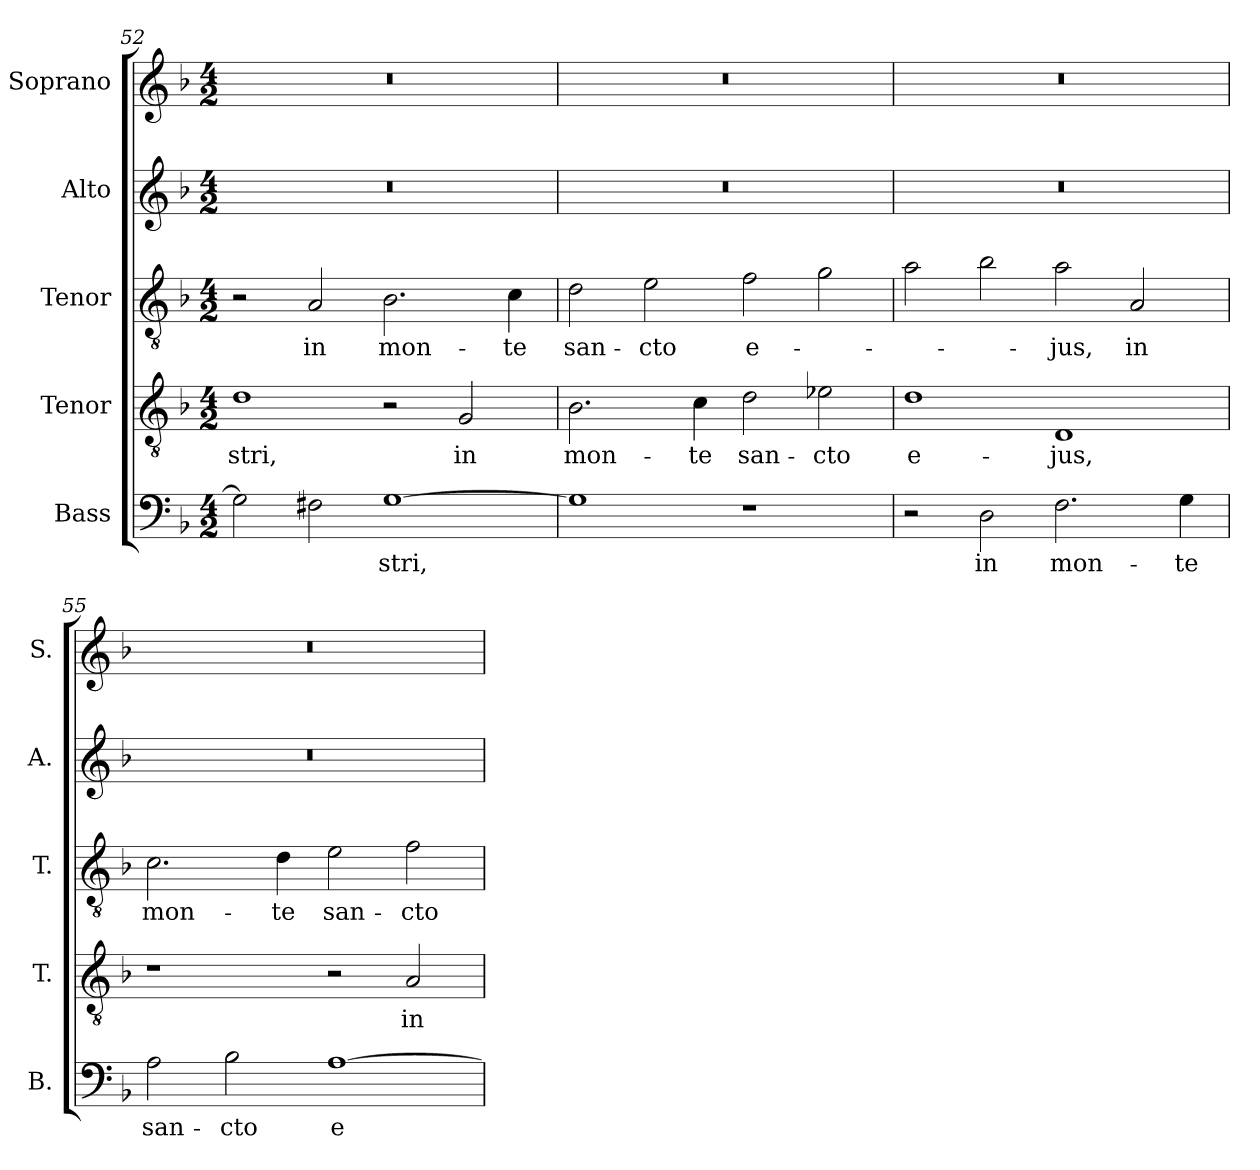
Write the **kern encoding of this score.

**kern	**text	**kern	**text	**kern	**text	**kern	**kern
*part5	*part5	*part4	*part4	*part3	*part3	*part2	*part1
*staff5	*staff5	*staff4	*staff4	*staff3	*staff3	*staff2	*staff1
*I"Bass	*	*I"Tenor	*	*I"Tenor	*	*I"Alto	*I"Soprano
*I'B.	*	*I'T.	*	*I'T.	*	*I'A.	*I'S.
*clefF4	*	*clefGv2	*	*clefGv2	*	*clefG2	*clefG2
*	*	*ITrd7c12	*	*ITrd7c12	*	*	*
*k[b-]	*	*k[b-]	*	*k[b-]	*	*k[b-]	*k[b-]
*F:	*	*F:	*	*F:	*	*F:	*F:
*M4/2	*	*M4/2	*	*M4/2	*	*M4/2	*M4/2
=52	=52	=52	=52	=52	=52	=52	=52
!	!	!	!LO:LY:b:color=#000000	!	!	!LO:N:vis=1	!LO:N:vis=1
2Gi\]	.	1Di	-stri,	2r	.	0r	0r
!	!	!	!	!	!LO:LY:b:color=#000000	!	!
2F#Xi\	.	.	.	2AAi/	in	.	.
!	!LO:LY:b:color=#000000	!	!	!	!	!	!
!	!	!	!	!	!LO:LY:b:color=#000000	!	!
[1Gi	-stri,	2r	.	2.BB-i\	mon-	.	.
!	!	!	!LO:LY:b:color=#000000	!	!	!	!
.	.	2GGi/	in	.	.	.	.
!	!	!	!	!	!LO:LY:b:color=#000000	!	!
.	.	.	.	4Ci\	-te	.	.
!!LO:LB:g=z
=53	=53	=53	=53	=53	=53	=53	=53
!	!	!	!LO:LY:b:color=#000000	!	!	!	!
!	!	!	!	!	!LO:LY:b:color=#000000	!LO:N:vis=1	!LO:N:vis=1
1Gi]	.	2.BB-i\	mon-	2Di\	san-	0r	0r
!	!	!	!	!	!LO:LY:b:color=#000000	!	!
.	.	.	.	2Ei\	-cto	.	.
!	!	!	!LO:LY:b:color=#000000	!	!	!	!
.	.	4Ci\	-te	.	.	.	.
!	!	!	!LO:LY:b:color=#000000	!	!	!	!
!	!	!	!	!	!LO:LY:b:color=#000000	!	!
1r	.	2Di\	san-	2Fi\	e-	.	.
!	!	!	!LO:LY:b:color=#000000	!	!	!	!
.	.	2E-Xi\	-cto	2Gi\	.	.	.
=54	=54	=54	=54	=54	=54	=54	=54
!	!	!	!LO:LY:b:color=#000000	!	!	!LO:N:vis=1	!LO:N:vis=1
2r	.	1Di	e-	2Ai\	.	0r	0r
!	!LO:LY:b:color=#000000	!	!	!	!	!	!
2Di\	in	.	.	2B-i\	.	.	.
!	!LO:LY:b:color=#000000	!	!	!	!	!	!
!	!	!	!LO:LY:b:color=#000000	!	!	!	!
!	!	!	!	!	!LO:LY:b:color=#000000	!	!
2.Fi\	mon-	1DDi	-jus,	2Ai\	-jus,	.	.
!	!	!	!	!	!LO:LY:b:color=#000000	!	!
.	.	.	.	2AAi/	in	.	.
!	!LO:LY:b:color=#000000	!	!	!	!	!	!
4Gi\	-te	.	.	.	.	.	.
=55	=55	=55	=55	=55	=55	=55	=55
!	!LO:LY:b:color=#000000	!	!	!	!	!	!
!	!	!	!	!	!LO:LY:b:color=#000000	!LO:N:vis=1	!LO:N:vis=1
2Ai\	san-	1r	.	2.Ci\	mon-	0r	0r
!	!LO:LY:b:color=#000000	!	!	!	!	!	!
2B-i\	-cto	.	.	.	.	.	.
!	!	!	!	!	!LO:LY:b:color=#000000	!	!
.	.	.	.	4Di\	-te	.	.
!	!LO:LY:b:color=#000000	!	!	!	!	!	!
!	!	!	!	!	!LO:LY:b:color=#000000	!	!
[1Ai	e-	2r	.	2Ei\	san-	.	.
!	!	!	!LO:LY:b:color=#000000	!	!	!	!
!	!	!	!	!	!LO:LY:b:color=#000000	!	!
.	.	2AAi/	in	2Fi\	-cto	.	.
=	=	=	=	=	=	=	=
*-	*-	*-	*-	*-	*-	*-	*-
